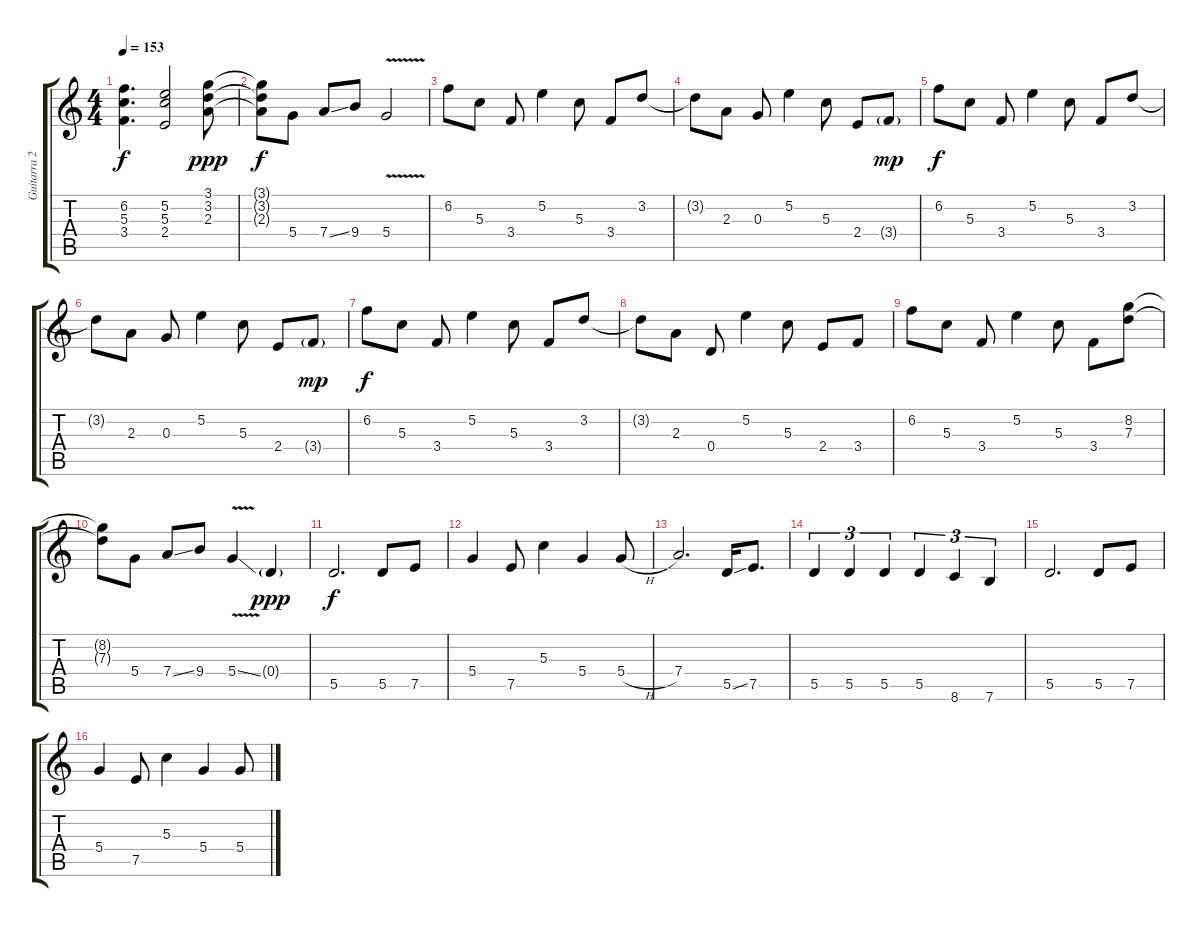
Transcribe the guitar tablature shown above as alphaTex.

\track ("Guitarra 2" "Guitarra 2") {instrument distortionguitar}
\staff {score tabs}
\tuning (E4 B3 G3 D3 A2 E2) {hide}
\ts (4 4)
\tempo 153
\clef g2
\ks c
(6.2 5.3 3.4).4{d dy f} (5.2 5.3 2.4).2 (3.1 3.2 2.3).8{dy ppp} |
(3.1{t} 3.2{t} 2.3{t}).8{dy f} 5.4.8 7.4{ss}.8 9.4.8 5.4{v}.2 |
6.2.8 5.3.8 3.4.8 5.2.4 5.3.8 3.4.8 3.2.8 |
3.2{t}.8 2.3.8 0.3.8 5.2.4 5.3.8 2.4.8 3.4{g}.8{dy mp} |
6.2.8{dy f} 5.3.8 3.4.8 5.2.4 5.3.8 3.4.8 3.2.8 |
3.2{t}.8 2.3.8 0.3.8 5.2.4 5.3.8 2.4.8 3.4{g}.8{dy mp} |
6.2.8{dy f} 5.3.8 3.4.8 5.2.4 5.3.8 3.4.8 3.2.8 |
3.2{t}.8 2.3.8 0.4.8 5.2.4 5.3.8 2.4.8 3.4.8 |
6.2.8 5.3.8 3.4.8 5.2.4 5.3.8 3.4.8 (8.2 7.3).8 |
(8.2{t} 7.3{t}).8 5.4.8 7.4{ss}.8 9.4.8 5.4{v ss}.4 0.4{g}.4{dy ppp} |
5.5.2{d dy f} 5.5.8 7.5.8 |
5.4.4 7.5.8 5.3.4 5.4.4 5.4{h}.8 |
7.4.2{d} 5.5{ss}.16 7.5.8{d} |
5.5.4{tu (3 2)} 5.5.4{tu (3 2)} 5.5.4{tu (3 2)} 5.5.4{tu (3 2)} 8.6.4{tu (3 2)} 7.6.4{tu (3 2)} |
5.5.2{d} 5.5.8 7.5.8 |
5.4.4 7.5.8 5.3.4 5.4.4 5.4{h}.8
